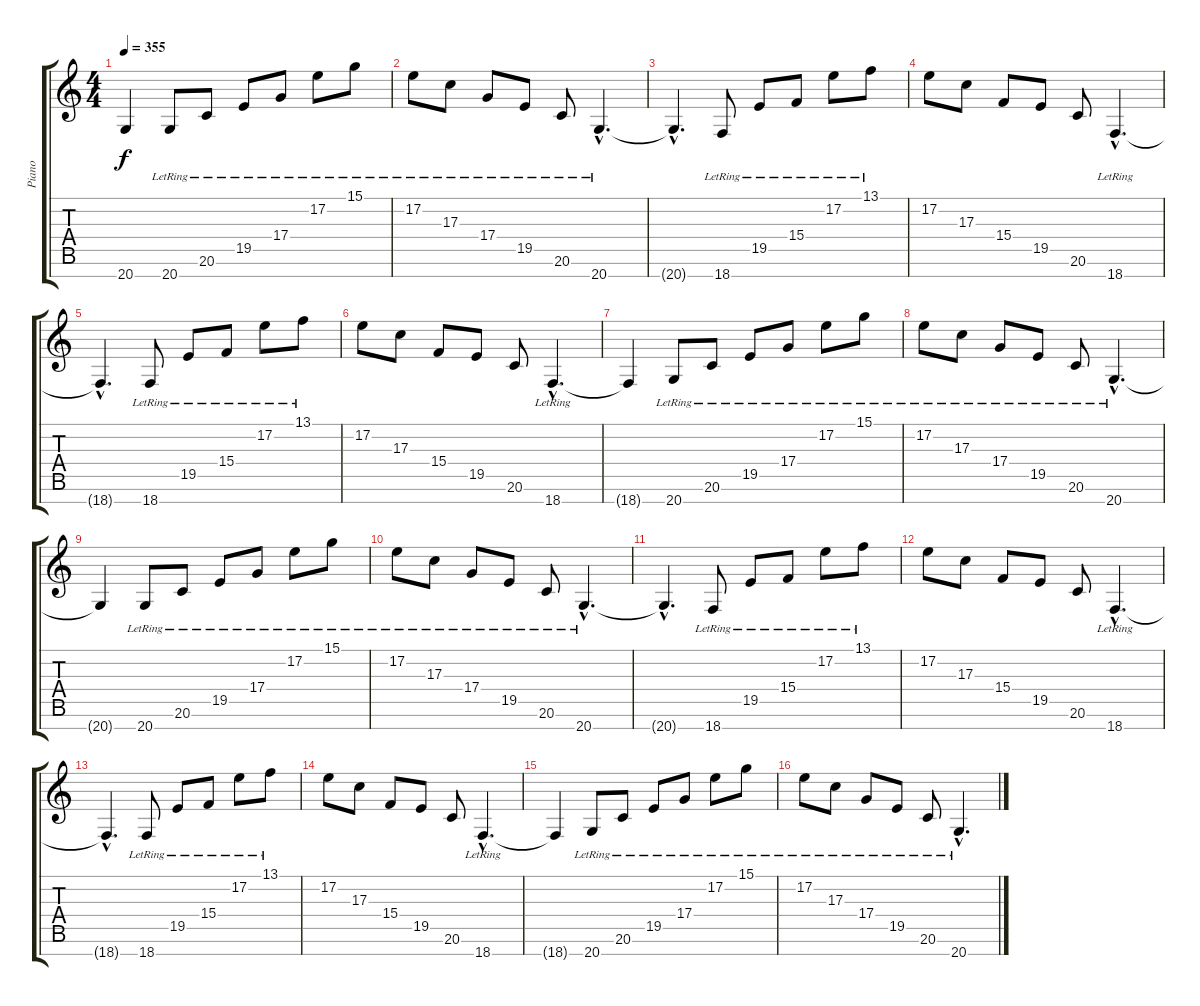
\track ("Piano" "Piano") {instrument acousticgrandpiano}
\staff {score tabs}
\tuning (E4 B3 G3 D3 A2 E2 B1) {hide}
\ts (4 4)
\tempo 355
\clef g2
\ks c
20.7{t}.4{dy f} 20.7{lr}.8 20.6{lr}.8 19.5{lr}.8 17.4{lr}.8 17.2{lr}.8 15.1{lr}.8 |
17.2{lr}.8 17.3{lr}.8 17.4{lr}.8 19.5{lr}.8 20.6{lr}.8 20.7{hac lr}.4{d} |
20.7{hac t}.4{d} 18.7{lr}.8 19.5{lr}.8 15.4{lr}.8 17.2{lr}.8 13.1{lr}.8 |
17.2.8 17.3.8 15.4.8 19.5.8 20.6.8 18.7{hac lr}.4{d} |
18.7{hac t}.4{d} 18.7{lr}.8 19.5{lr}.8 15.4{lr}.8 17.2{lr}.8 13.1{lr}.8 |
17.2.8 17.3.8 15.4.8 19.5.8 20.6.8 18.7{hac lr}.4{d} |
18.7{t}.4 20.7{lr}.8 20.6{lr}.8 19.5{lr}.8 17.4{lr}.8 17.2{lr}.8 15.1{lr}.8 |
17.2{lr}.8 17.3{lr}.8 17.4{lr}.8 19.5{lr}.8 20.6{lr}.8 20.7{hac lr}.4{d} |
20.7{t}.4 20.7{lr}.8 20.6{lr}.8 19.5{lr}.8 17.4{lr}.8 17.2{lr}.8 15.1{lr}.8 |
17.2{lr}.8 17.3{lr}.8 17.4{lr}.8 19.5{lr}.8 20.6{lr}.8 20.7{hac lr}.4{d} |
20.7{hac t}.4{d} 18.7{lr}.8 19.5{lr}.8 15.4{lr}.8 17.2{lr}.8 13.1{lr}.8 |
17.2.8 17.3.8 15.4.8 19.5.8 20.6.8 18.7{hac lr}.4{d} |
18.7{hac t}.4{d} 18.7{lr}.8 19.5{lr}.8 15.4{lr}.8 17.2{lr}.8 13.1{lr}.8 |
17.2.8 17.3.8 15.4.8 19.5.8 20.6.8 18.7{hac lr}.4{d} |
18.7{t}.4 20.7{lr}.8 20.6{lr}.8 19.5{lr}.8 17.4{lr}.8 17.2{lr}.8 15.1{lr}.8 |
17.2{lr}.8 17.3{lr}.8 17.4{lr}.8 19.5{lr}.8 20.6{lr}.8 20.7{hac lr}.4{d}
